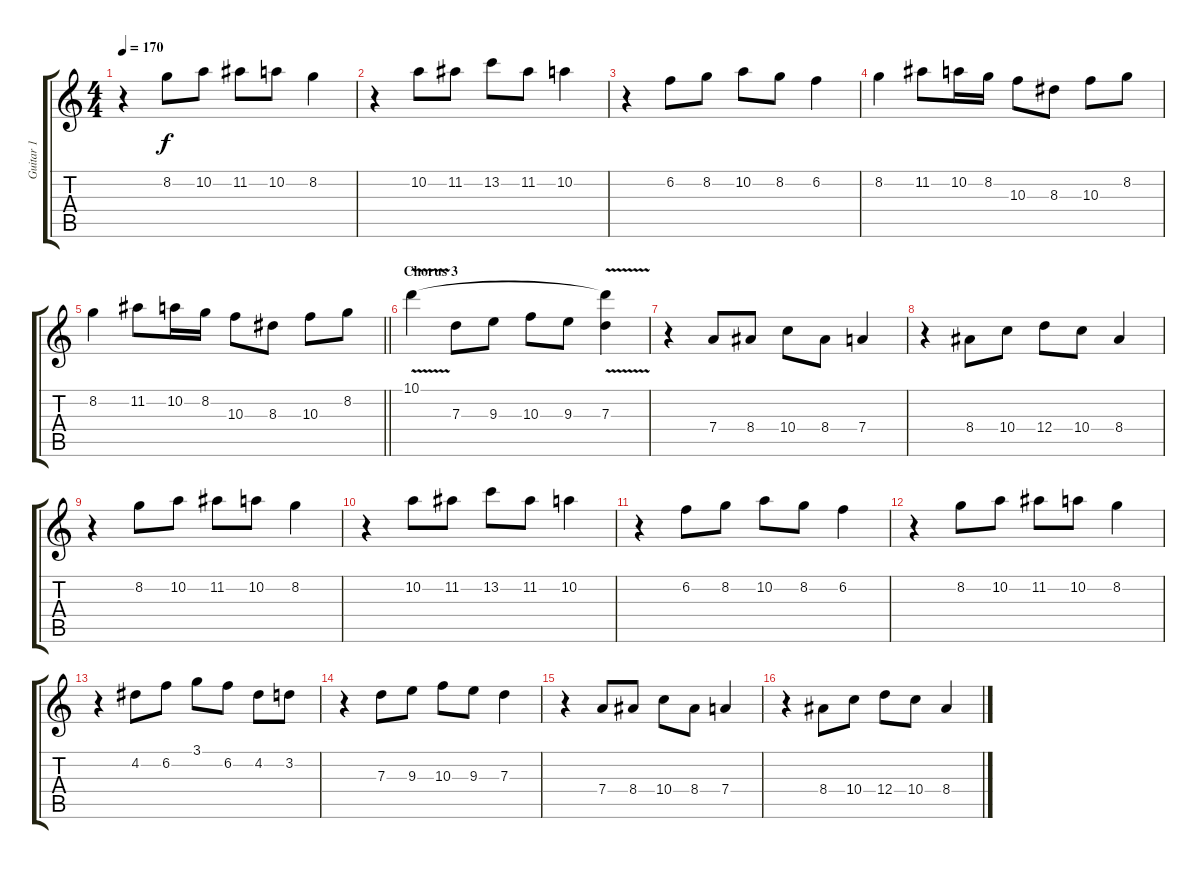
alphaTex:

\track ("Guitar 1" "Guitar 1") {instrument distortionguitar}
\staff {score tabs}
\tuning (E4 B3 G3 D3 A2 D2) {hide}
\ts (4 4)
\tempo 170
\clef g2
\ks c
r.4{dy f} 8.2.8 10.2.8 11.2.8 10.2.8 8.2.4 |
r.4 10.2.8 11.2.8 13.2.8 11.2.8 10.2.4 |
r.4 6.2.8 8.2.8 10.2.8 8.2.8 6.2.4 |
8.2.4{volume 16 balance 8 instrument distortionguitar} 11.2.8 10.2.16 8.2.16 10.3.8 8.3.8 10.3.8 8.2.8 |
\barLineRight lightlight
8.2.4 11.2.8 10.2.16 8.2.16 10.3.8 8.3.8 10.3.8 8.2.8 |
\section ("" "Chorus 3")
10.1{v}.4 7.3.8{volume 10 balance 8 instrument distortionguitar} 9.3.8 10.3.8 9.3.8 (10.1{t} 7.3).4 |
r.4 7.4.8 8.4.8 10.4.8 8.4.8 7.4.4 |
r.4 8.4.8 10.4.8 12.4.8 10.4.8 8.4.4 |
r.4 8.2.8 10.2.8 11.2.8 10.2.8 8.2.4 |
r.4 10.2.8 11.2.8 13.2.8 11.2.8 10.2.4 |
r.4 6.2.8 8.2.8 10.2.8 8.2.8 6.2.4 |
r.4 8.2.8 10.2.8 11.2.8 10.2.8 8.2.4 |
r.4 4.2.8 6.2.8 3.1.8 6.2.8 4.2.8 3.2.8 |
r.4 7.3.8 9.3.8 10.3.8 9.3.8 7.3.4 |
r.4 7.4.8 8.4.8 10.4.8 8.4.8 7.4.4 |
r.4 8.4.8 10.4.8 12.4.8 10.4.8 8.4.4
